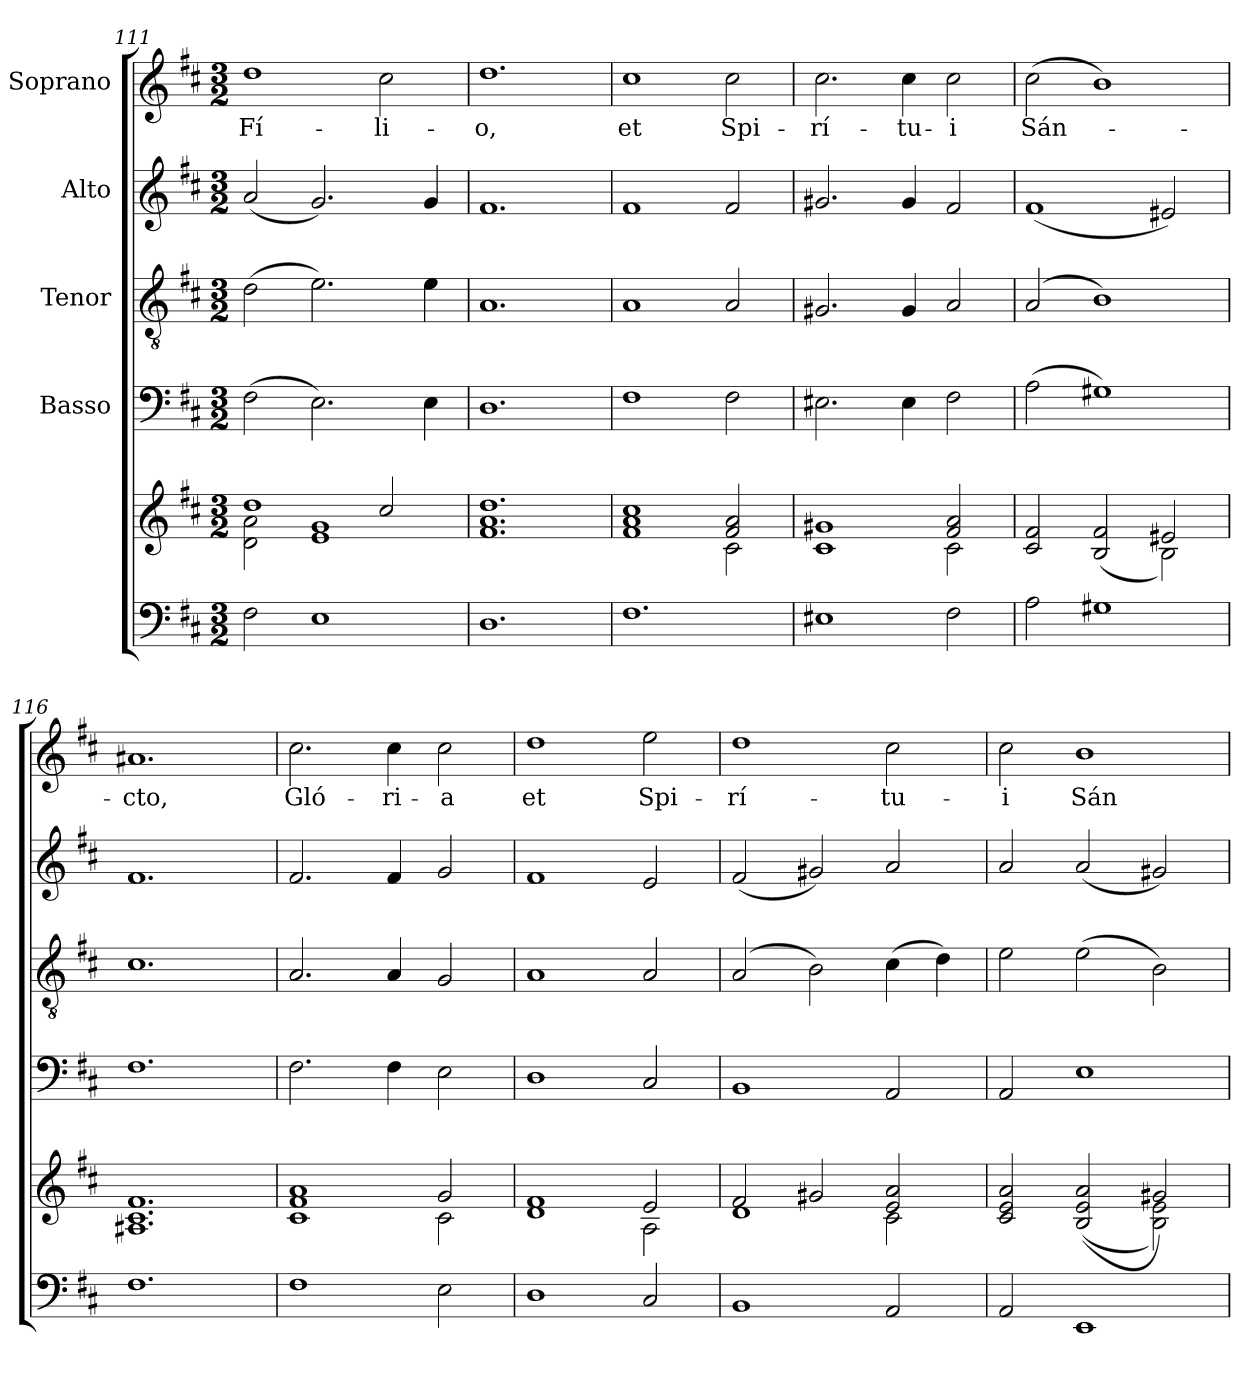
**kern	**kern	**kern	**kern	**kern	**kern	**text
*part5	*part5	*part4	*part3	*part2	*part1	*part1
*staff6	*staff5	*staff4	*staff3	*staff2	*staff1	*staff1
*	*	*I"Basso	*I"Tenor	*I"Alto	*I"Soprano	*
*clefF4	*clefG2	*clefF4	*clefGv2	*clefG2	*clefG2	*
*k[f#c#]	*k[f#c#]	*k[f#c#]	*k[f#c#]	*k[f#c#]	*k[f#c#]	*
*D:	*D:	*D:	*D:	*D:	*D:	*
*M3/2	*M3/2	*M3/2	*M3/2	*M3/2	*M3/2	*
=111	=111	=111	=111	=111	=111	=111
*	*^	*	*	*	*	*
!	!	!	!	!	!	!	!LO:LY:b
2F#\	1dd	2d\ 2a\	(>2F#\	(>2d\	(<2a/	1dd	Fí-
1E	.	1e 1g	2.E\)	2.e\)	2.g/)	.	.
!	!	!	!	!	!	!	!LO:LY:b
.	2cc#/	.	.	.	.	2cc#\	-li-
.	.	.	4E\	4e\	4g/	.	.
*	*v	*v	*	*	*	*	*
=112	=112	=112	=112	=112	=112	=112
!	!	!	!	!	!	!LO:LY:b
1.D	1.f# 1.a 1.dd	1.D	1.A	1.f#	1.dd	-o,
=113	=113	=113	=113	=113	=113	=113
*	*^	*	*	*	*	*
!	!	!	!	!	!	!	!LO:LY:b
1.F#	1f# 1a	1cc#	1F#	1A	1f#	1cc#	et
!	!	!	!	!	!	!	!LO:LY:b
.	2f#/ 2a/	2c#\	2F#\	2A/	2f#/	2cc#\	Spi-
=114	=114	=114	=114	=114	=114	=114	=114
!	!	!	!	!	!	!	!LO:LY:b
1E#X	1c#	1g#X	2.E#X\	2.G#X/	2.g#X/	2.cc#\	-rí-
!	!	!	!	!	!	!	!LO:LY:b
.	.	.	4E#\	4G#/	4g#/	4cc#\	-tu-
!	!	!	!	!	!	!	!LO:LY:b:rj
2F#\	2f#/ 2a/	2c#\	2F#\	2A/	2f#/	2cc#\	-i
!!LO:LB:g=z
=115	=115	=115	=115	=115	=115	=115	=115
!	!	!	!	!	!	!	!LO:LY:b
2A\	2c#/ 2f#/	1ryy	(>2A\	(2A/	(<1f#	(>2cc#\	Sán-
1G#X	(<2B/ 2f#/	.	1G#X)	1B)	.	1b)	.
.	2e#X/	2B\)	.	.	2e#X/)	.	.
=116	=116	=116	=116	=116	=116	=116	=116
!	!	!	!	!	!	!	!LO:LY:b
*	*v	*v	*	*	*	*	*
1.F#	1.A#X 1.c# 1.f#	1.F#	1.c#	1.f#	1.a#X	-cto,
=117	=117	=117	=117	=117	=117	=117
*	*^	*	*	*	*	*
!	!	!	!	!	!	!	!LO:LY:b
1F#	1c# 1f#	1a	2.F#\	2.A/	2.f#/	2.cc#\	Gló-
!	!	!	!	!	!	!	!LO:LY:b
.	.	.	4F#\	4A/	4f#/	4cc#\	-ri-
!	!	!	!	!	!	!	!LO:LY:b
2E\	2g/	2c#\	2E\	2G/	2g/	2cc#\	-a
=118	=118	=118	=118	=118	=118	=118	=118
!	!	!	!	!	!	!	!LO:LY:b
1D	1d	1f#	1D	1A	1f#	1dd	et
!	!	!	!	!	!	!	!LO:LY:b
2C#/	2e/	2A\	2C#/	2A/	2e/	2ee\	Spi-
=119	=119	=119	=119	=119	=119	=119	=119
!	!	!	!	!	!	!	!LO:LY:b
1BB	2f#/	1d	1BB	(2A/	(<2f#/	1dd	-rí-
.	2g#X/	.	.	2B\)	2g#X/)	.	.
!	!	!	!	!	!	!	!LO:LY:b
2AA/	2e/ 2a/	2c#\	2AA/	(>4c#\	2a/	2cc#\	-tu-
.	.	.	.	4d\)	.	.	.
=120	=120	=120	=120	=120	=120	=120	=120
!	!	!	!	!	!	!	!LO:LY:b:rj
2AA/	2c#/ 2e/ 2a/	1ryy	2AA/	2e\	2a/	2cc#\	-i
!	!	!	!	!	!	!	!LO:LY:b
1EE	(<(2B/ 2e/ 2a/	.	1E	(>2e\	(<2a/	1b	Sán-
.	2g#X/)	2B\ 2e\)	.	2B\)	2g#X/)	.	.
*	*v	*v	*	*	*	*	*
=	=	=	=	=	=	=
*-	*-	*-	*-	*-	*-	*-
